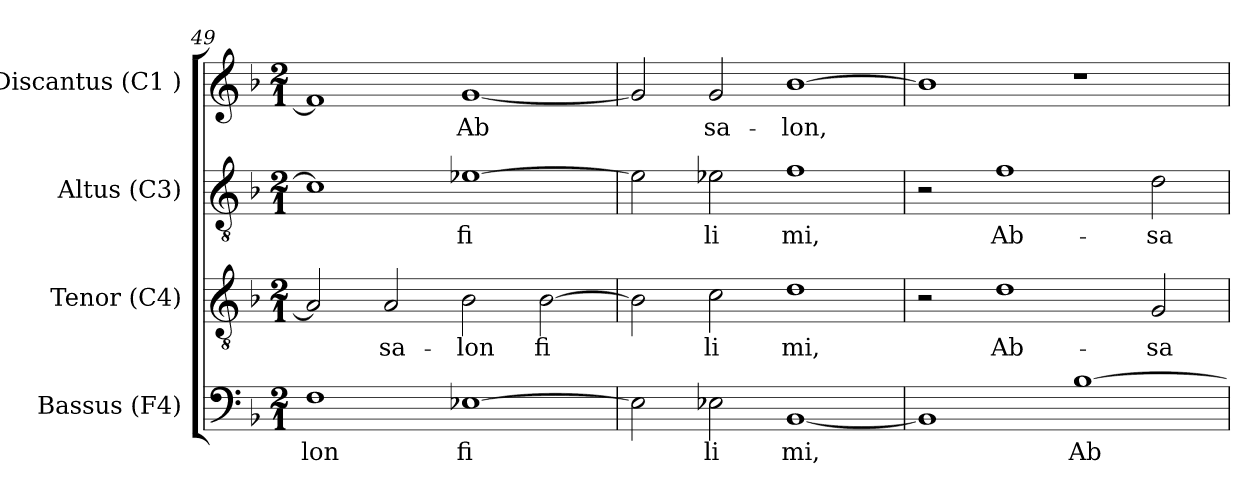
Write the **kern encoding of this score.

**kern	**text	**kern	**text	**kern	**text	**kern	**text
*part4	*part4	*part3	*part3	*part2	*part2	*part1	*part1
*staff4	*staff4	*staff3	*staff3	*staff2	*staff2	*staff1	*staff1
*I"Bassus (F4)	*	*I"Tenor (C4)	*	*I"Altus (C3)	*	*I"Discantus (C1 )	*
*I'B.	*	*I'T.	*	*I'A.	*	*I'D.	*
*clefF4	*	*clefGv2	*	*clefGv2	*	*clefG2	*
*k[b-]	*	*k[b-]	*	*k[b-]	*	*k[b-]	*
*F:	*	*F:	*	*F:	*	*F:	*
*M2/1	*	*M2/1	*	*M2/1	*	*M2/1	*
=49	=49	=49	=49	=49	=49	=49	=49
!	!LO:LY:b	!	!LO:LY:b:cj	!	!LO:LY:b:cj	!	!LO:LY:b:cj
1F	-lon	2A/]	--	1c]	.	1f]	.
!	!	!	!LO:LY:b:cj	!	!	!	!
.	.	2A/	-sa-	.	.	.	.
!	!LO:LY:b	!	!LO:LY:b:cj	!	!LO:LY:b:cj	!	!LO:LY:b:cj
[>1E-X	fi-	2B-\	-lon	[>1e-X	fi-	[<1g	Ab-
!	!	!	!LO:LY:b:cj	!	!	!	!
.	.	[>2B-\	fi-	.	.	.	.
=50	=50	=50	=50	=50	=50	=50	=50
!	!LO:LY:b	!	!LO:LY:b:cj	!	!LO:LY:b:cj	!	!LO:LY:b:cj
2E-\]	--	2B-\]	--	2e-\]	--	2g/]	--
!	!LO:LY:b	!	!LO:LY:b:cj	!	!LO:LY:b:cj	!	!LO:LY:b:cj
2E-X\	-li	2c\	-li	2e-X\	-li	2g/	-sa-
!	!LO:LY:b	!	!LO:LY:b:cj	!	!LO:LY:b:cj	!	!LO:LY:b:cj
[<1BB-	mi,	1d	mi,	1f	mi,	[<1b-	-lon,
!!LO:LB:g=z
=51	=51	=51	=51	=51	=51	=51	=51
!	!LO:LY:b	!	!	!	!	!	!LO:LY:b:cj
1BB-]	.	2r	.	2r	.	1b-]	.
!	!	!	!LO:LY:b:cj	!	!LO:LY:b:cj	!	!
.	.	1d	Ab-	1f	Ab-	.	.
!	!LO:LY:b	!	!	!	!	!	!
[>1B-	Ab-	.	.	.	.	1r	.
!	!	!	!LO:LY:b:cj	!	!LO:LY:b:cj	!	!
.	.	2G/	-sa-	2d\	-sa-	.	.
=	=	=	=	=	=	=	=
*-	*-	*-	*-	*-	*-	*-	*-
